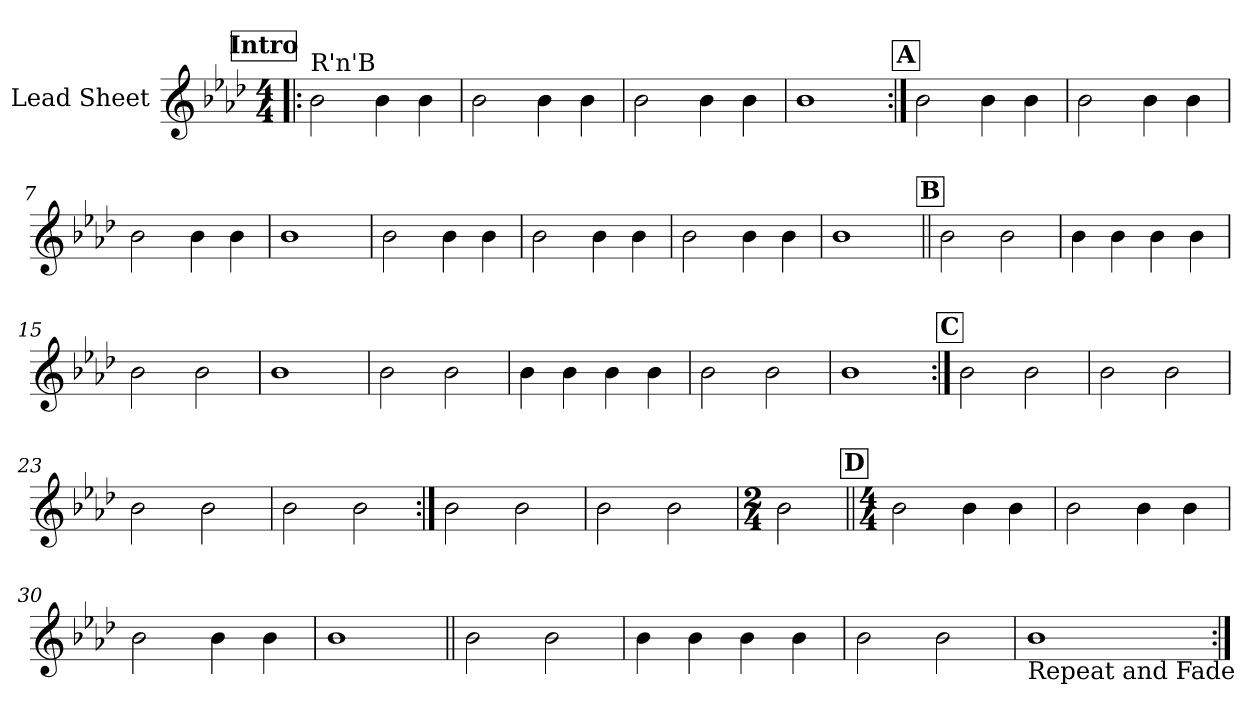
**kern
*part1
*staff1
*I"Lead Sheet
*clefG2
*k[b-e-a-d-]
*f:
*M4/4
*MM92
!!LO:REH:place=s1:a:fs=14:t=Intro
=1!|:
!LO:TX:a:t=R'n'B
2b-\
4b-\
4b-\
=2
2b-\
4b-\
4b-\
=3
2b-\
4b-\
4b-\
=4
1b-
!!LO:LB:g=z
!!LO:REH:place=s1:a:fs=14:t=A
=5:|!
2b-\
4b-\
4b-\
=6
2b-\
4b-\
4b-\
=7
2b-\
4b-\
4b-\
=8
1b-
!!LO:LB:g=z
=9
2b-\
4b-\
4b-\
=10
2b-\
4b-\
4b-\
=11
2b-\
4b-\
4b-\
=12
1b-
!!LO:LB:g=z
!!LO:REH:place=s1:a:fs=14:t=B
=13||
2b-\
2b-\
=14
4b-\
4b-\
4b-\
4b-\
!!LO:LB:g=z
=15
2b-\
2b-\
=16
1b-
!!LO:LB:g=z
=17
2b-\
2b-\
=18
4b-\
4b-\
4b-\
4b-\
!!LO:LB:g=z
=19
2b-\
2b-\
=20
1b-
!!LO:LB:g=z
!!LO:REH:place=s1:a:fs=14:t=C
=21:|!
2b-\
2b-\
=22
2b-\
2b-\
=23
2b-\
2b-\
=24
2b-\
2b-\
!!LO:LB:g=z
=25:|!
2b-\
2b-\
=26
2b-\
2b-\
=27
*M2/4
2b-\
!!LO:LB:g=z
!!LO:REH:place=s1:a:fs=14:t=D
=28||
*M4/4
2b-\
4b-\
4b-\
=29
2b-\
4b-\
4b-\
=30
2b-\
4b-\
4b-\
=31
1b-
!!LO:PB:g=z
=32||
2b-\
2b-\
=33
4b-\
4b-\
4b-\
4b-\
!!LO:LB:g=z
=34
2b-\
2b-\
=35
!LO:TX:b:t=Repeat and Fade
1b-
=:|!
*-
